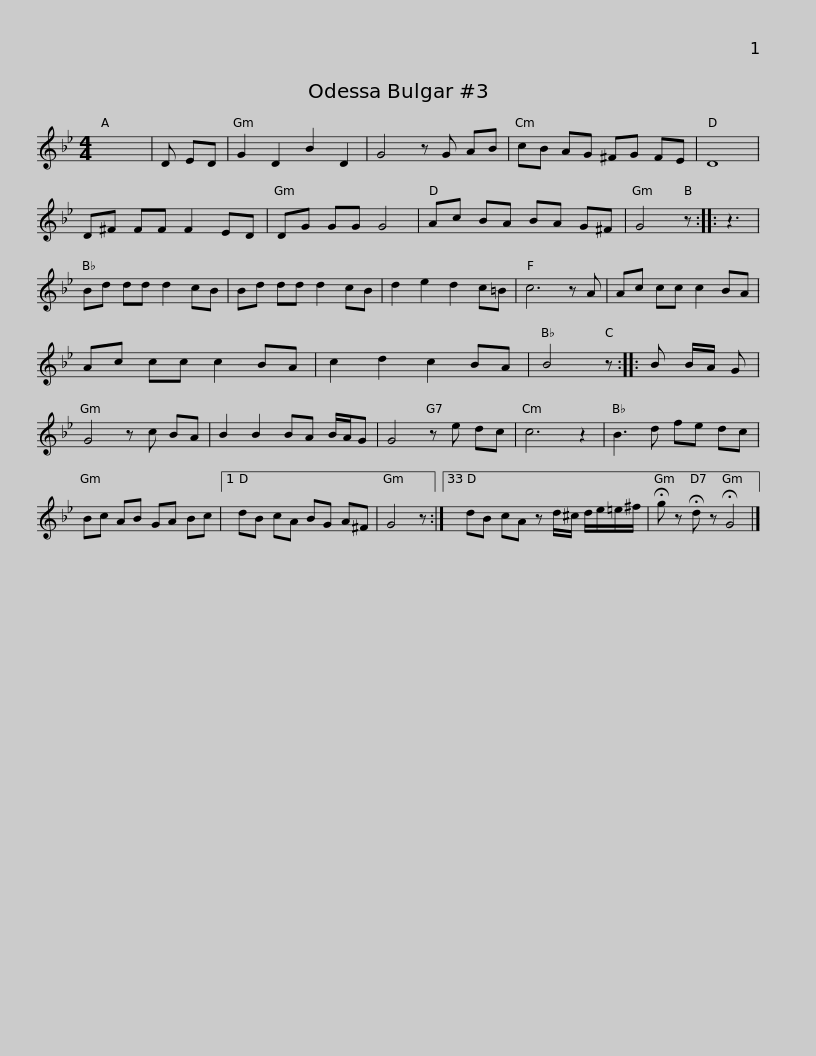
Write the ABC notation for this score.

X:1
L:1/8
M:4/4
I:linebreak $
K:Gmin
V:1 treble
V:1
 x8 | D ED | G2 D2 B2 D2 | G4 z G AB | cB AG ^FG FE | %5
 D8 | D^F FF F2 ED | DG GG G4 |$ Ac BA BA G^F | G4 z :: %10
 z3 | Bd dd d2 cB | Bd dd d2 cB | d2 e2 d2 c=B | c6 z A |$ %15
 Ac cc c2 BA | Ac cc c2 BA | c2 d2 c2 BA | B4 z :: B B/A/ G | %20
 G4 z c BA | B2 B2 BA B/A/G |$ G4 z e dc | c6 z2 | B3 d fe dc | %25
 Bc AB GA Bc |1 dB cA BG A^F | G4 z :|33$ dB cA z d/^c/ d/e/=e/^f/ | !fermata!g z !fermata!d z !fermata!G4 |] %30
